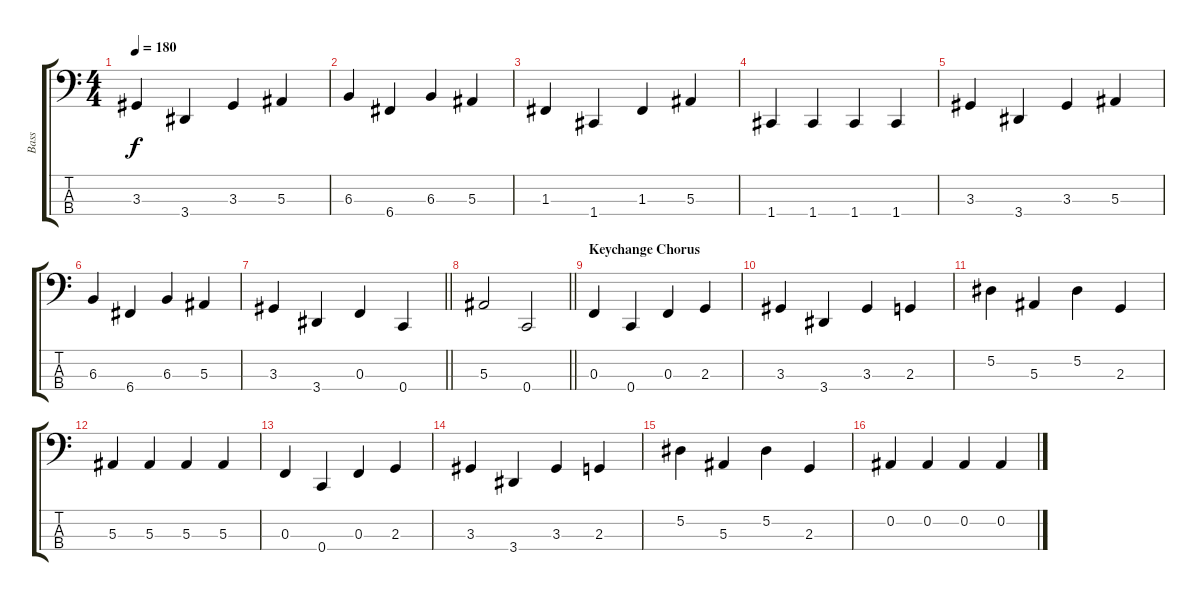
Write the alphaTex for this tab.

\track ("Bass" "Bass") {instrument electricbasspick}
\staff {score tabs}
\tuning (Eb2 Bb1 F1 C1) {hide}
\ts (4 4)
\tempo 180
\clef f4
\ks c
3.3.4{dy f} 3.4.4 3.3.4 5.3.4 |
6.3.4 6.4.4 6.3.4 5.3.4 |
1.3.4 1.4.4 1.3.4 5.3.4 |
1.4.4 1.4.4 1.4.4 1.4.4 |
3.3.4 3.4.4 3.3.4 5.3.4 |
6.3.4 6.4.4 6.3.4 5.3.4 |
\barLineRight lightlight
3.3.4 3.4.4 0.3.4 0.4.4 |
\barLineRight lightlight
5.3.2 0.4.2 |
\section ("" "Keychange Chorus")
0.3.4 0.4.4 0.3.4 2.3.4 |
3.3.4 3.4.4 3.3.4 2.3.4 |
5.2.4 5.3.4 5.2.4 2.3.4 |
5.3.4 5.3.4 5.3.4 5.3.4 |
0.3.4 0.4.4 0.3.4 2.3.4 |
3.3.4 3.4.4 3.3.4 2.3.4 |
5.2.4 5.3.4 5.2.4 2.3.4 |
0.2.4 0.2.4 0.2.4 0.2.4
